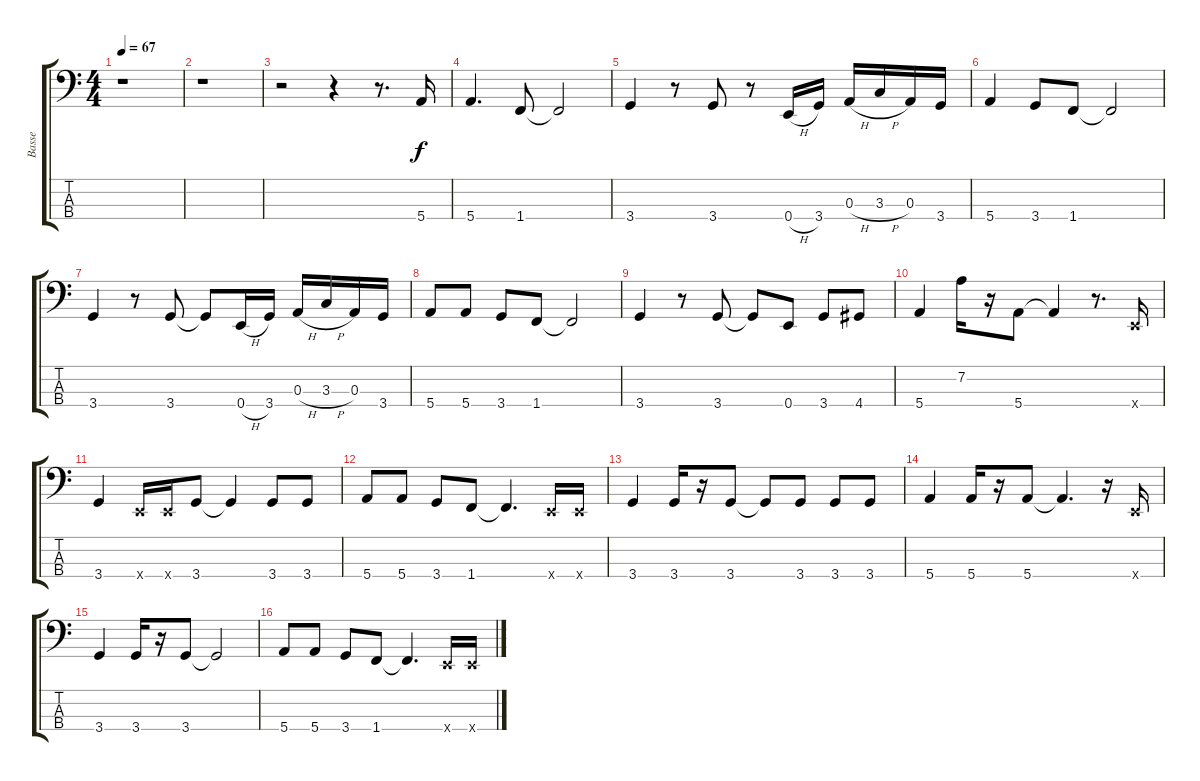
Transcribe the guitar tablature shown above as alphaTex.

\track ("Basse" "Basse") {instrument acousticbass}
\staff {score tabs}
\tuning (G2 D2 A1 E1) {hide}
\ts (4 4)
\tempo 67
\clef f4
\ks c
r.1{dy f instrument acousticbass} |
r.1 |
r.2 r.4 r.8{d} 5.4.16 |
5.4.4{d} 1.4.8 1.4{t}.2 |
3.4.4 r.8 3.4.8 r.8 0.4{h}.16 3.4.16 0.3{h}.16 3.3{h}.16 0.3.16 3.4.16 |
5.4.4 3.4.8 1.4.8 1.4{t}.2 |
3.4.4 r.8 3.4.8 3.4{t}.8 0.4{h}.16 3.4.16 0.3{h}.16 3.3{h}.16 0.3.16 3.4.16 |
5.4.8 5.4.8 3.4.8 1.4.8 1.4{t}.2 |
3.4.4 r.8 3.4.8 3.4{t}.8 0.4.8 3.4.8 4.4.8 |
5.4.4 7.2.16 r.16 5.4.8 5.4{t}.4 r.8{d} 0.4{x}.16 |
3.4.4 0.4{x}.16 0.4{x}.16 3.4.8 3.4{t}.4 3.4.8 3.4.8 |
5.4.8 5.4.8 3.4.8 1.4.8 1.4{t}.4{d} 0.4{x}.16 0.4{x}.16 |
3.4.4 3.4.16 r.16 3.4.8 3.4{t}.8 3.4.8 3.4.8 3.4.8 |
5.4.4 5.4.16 r.16 5.4.8 5.4{t}.4{d} r.16 0.4{x}.16 |
3.4.4 3.4.16 r.16 3.4.8 3.4{t}.2 |
5.4.8 5.4.8 3.4.8 1.4.8 1.4{t}.4{d} 0.4{x}.16 0.4{x}.16
